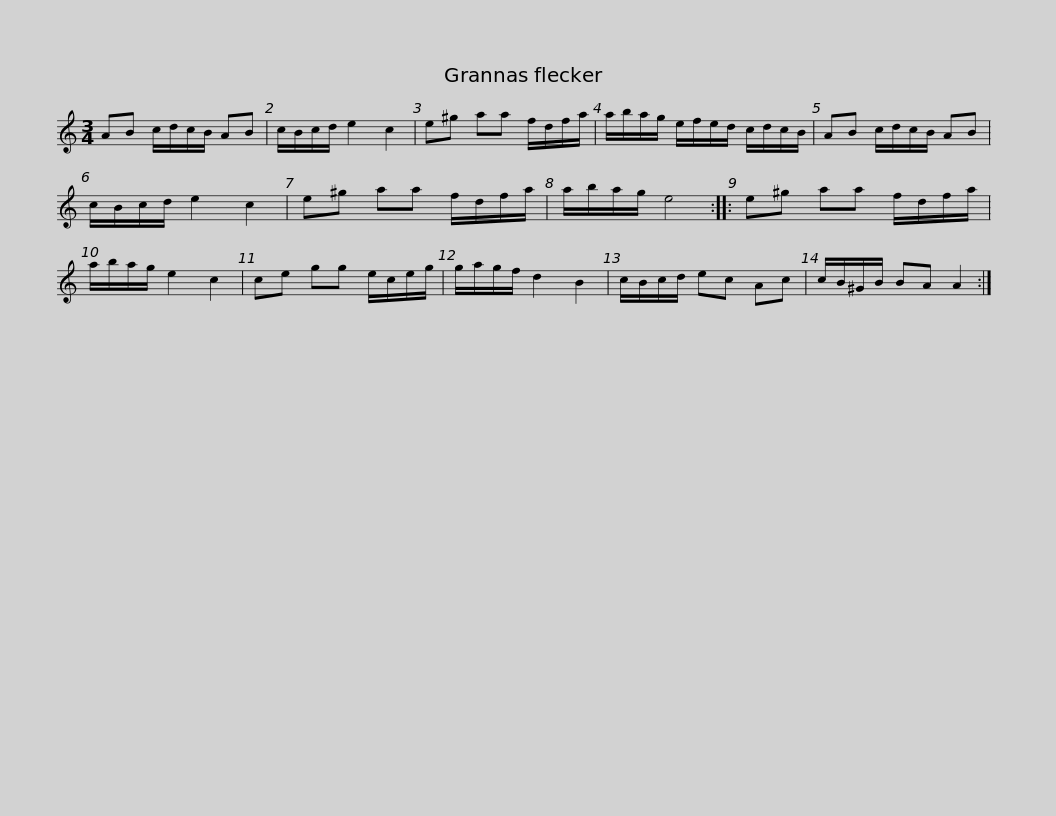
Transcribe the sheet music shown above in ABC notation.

X:1
L:1/8
M:3/4
I:linebreak $
K:C
V:1 treble
V:1
 AB c/d/c/B/ AB | c/B/c/d/ e2 c2 | e^g aa f/d/f/a/ | a/b/a/g/ e/f/e/d/ c/d/c/B/ | AB c/d/c/B/ AB |$ %5
 c/B/c/d/ e2 c2 | e^g aa f/d/f/a/ | a/b/a/g/ e4 :: e^g aa f/d/f/a/ | a/b/a/g/ e2 c2 | %10
 ce gg e/c/e/g/ |$ g/a/g/f/ d2 B2 | c/B/c/d/ ec Ac | c/B/^G/B/ BA A2 :| %14
